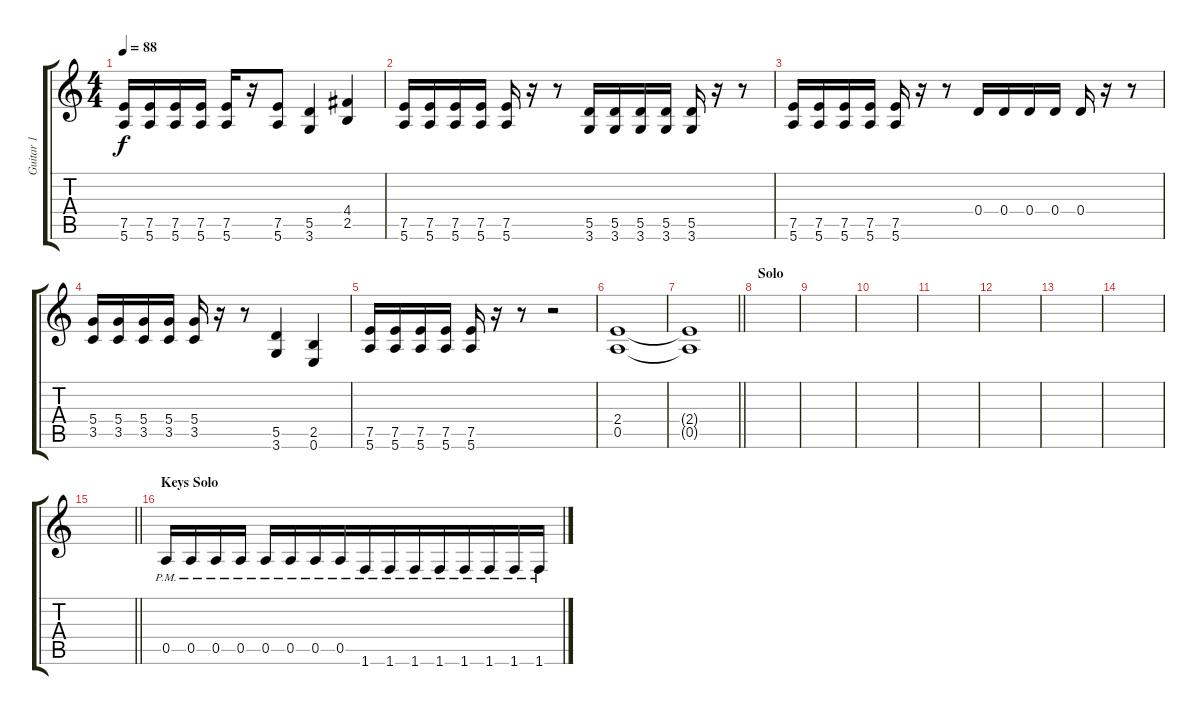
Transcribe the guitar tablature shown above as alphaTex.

\track ("Guitar 1" "Guitar 1") {instrument distortionguitar}
\staff {score tabs}
\tuning (E4 B3 G3 D3 A2 E2) {hide}
\ts (4 4)
\tempo 88
\clef g2
\ks aminor
(7.5 5.6).16{dy f beam merge} (7.5 5.6).16 (7.5 5.6).16 (7.5 5.6).16 (7.5 5.6).16 r.16{beam merge} (7.5 5.6).8 (5.5 3.6).4 (4.4 2.5).4 |
(7.5 5.6).16{beam merge} (7.5 5.6).16 (7.5 5.6).16 (7.5 5.6).16 (7.5 5.6).16 r.16{beam merge} r.8 (5.5 3.6).16 (5.5 3.6).16 (5.5 3.6).16 (5.5 3.6).16 (5.5 3.6).16 r.16 r.8 |
(7.5 5.6).16{beam merge} (7.5 5.6).16 (7.5 5.6).16 (7.5 5.6).16 (7.5 5.6).16 r.16{beam merge} r.8 0.4.16 0.4.16 0.4.16 0.4.16 0.4.16 r.16 r.8 |
(5.4 3.5).16{beam merge} (5.4 3.5).16 (5.4 3.5).16 (5.4 3.5).16 (5.4 3.5).16 r.16{beam merge} r.8 (5.5 3.6).4 (2.5 0.6).4 |
(7.5 5.6).16{beam merge} (7.5 5.6).16 (7.5 5.6).16 (7.5 5.6).16 (7.5 5.6).16 r.16{beam merge} r.8 r.2 |
(2.4 0.5).1 |
\barLineRight lightlight
(2.4{t} 0.5{t}).1 |
\section ("" "Solo")
|
|
|
|
|
|
|
\barLineRight lightlight
|
\section ("" "Keys Solo")
0.5{pm}.16{beam merge} 0.5{pm}.16{beam merge} 0.5{pm}.16{beam merge} 0.5{pm}.16 0.5{pm}.16{beam merge} 0.5{pm}.16 0.5{pm}.16{beam merge} 0.5{pm}.16{beam merge} 1.6{pm}.16 1.6{pm}.16 1.6{pm}.16 1.6{pm}.16{beam merge} 1.6{pm}.16{beam merge} 1.6{pm}.16{beam merge} 1.6{pm}.16{beam merge} 1.6{pm}.16
